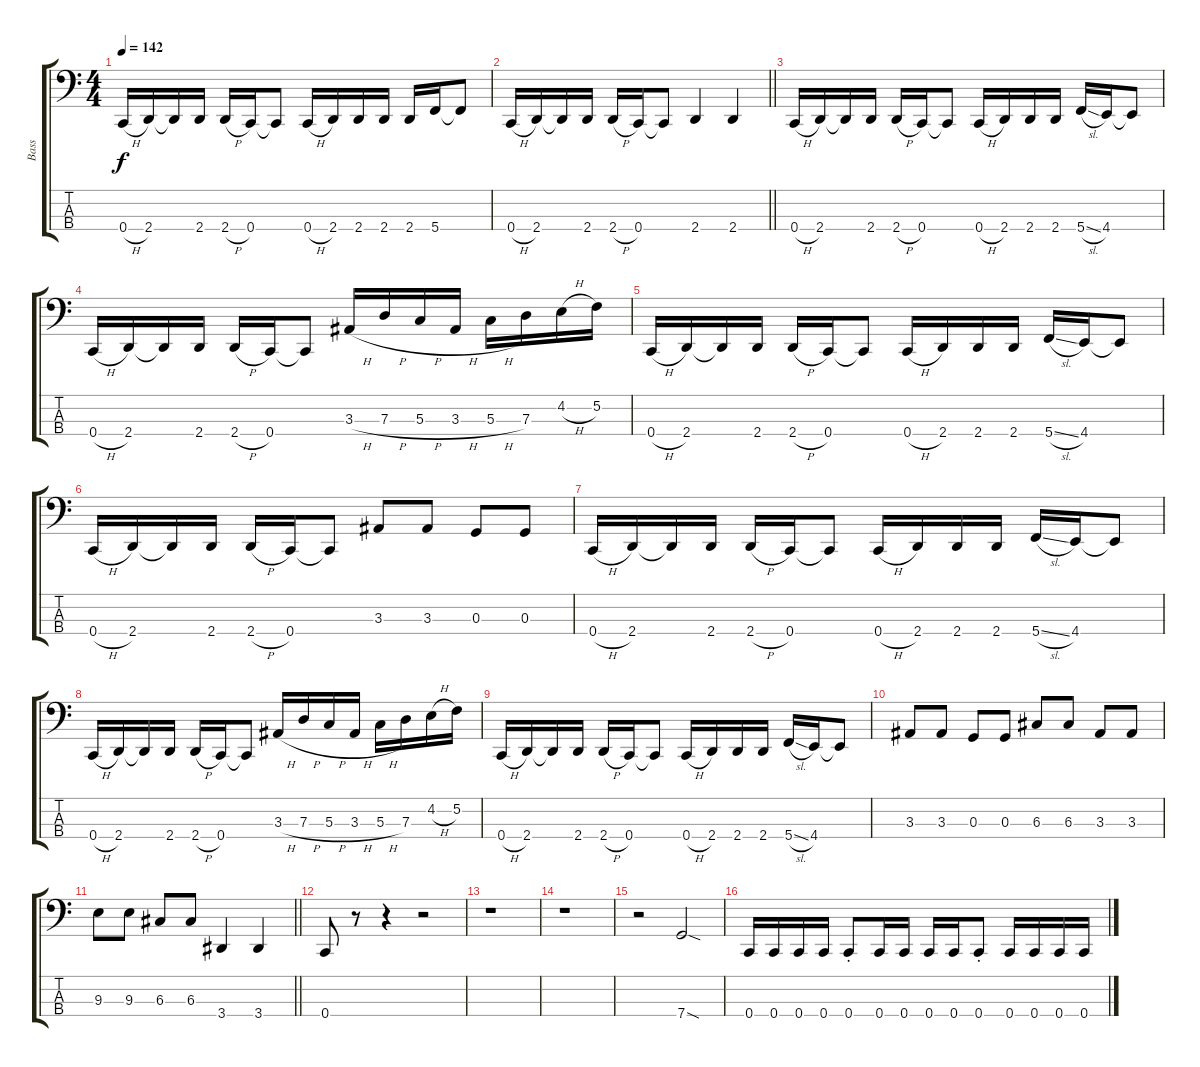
\track ("Bass" "Bass") {instrument slapbass1}
\staff {score tabs}
\tuning (F2 C2 G1 C1) {hide}
\ts (4 4)
\tempo 142
\clef f4
\ks c
0.4{h}.16{dy f} 2.4.16 2.4{t}.16 2.4.16 2.4{h}.16 0.4.16 0.4{t}.8 0.4{h}.16 2.4.16 2.4.16 2.4.16 2.4.16 5.4.16 5.4{t}.8 |
\barLineRight lightlight
0.4{h}.16 2.4.16 2.4{t}.16 2.4.16 2.4{h}.16 0.4.16 0.4{t}.8 2.4.4 2.4.4 |
0.4{h}.16 2.4.16 2.4{t}.16 2.4.16 2.4{h}.16 0.4.16 0.4{t}.8 0.4{h}.16 2.4.16 2.4.16 2.4.16 5.4{sl}.16 4.4.16 4.4{t}.8 |
0.4{h}.16 2.4.16 2.4{t}.16 2.4.16 2.4{h}.16 0.4.16 0.4{t}.8 3.3{h}.16 7.3{h}.16 5.3{h}.16 3.3{h}.16 5.3{h}.16 7.3.16 4.2{h}.16 5.2.16 |
0.4{h}.16 2.4.16 2.4{t}.16 2.4.16 2.4{h}.16 0.4.16 0.4{t}.8 0.4{h}.16 2.4.16 2.4.16 2.4.16 5.4{sl}.16 4.4.16 4.4{t}.8 |
0.4{h}.16 2.4.16 2.4{t}.16 2.4.16 2.4{h}.16 0.4.16 0.4{t}.8 3.3.8 3.3.8 0.3.8 0.3.8 |
0.4{h}.16 2.4.16 2.4{t}.16 2.4.16 2.4{h}.16 0.4.16 0.4{t}.8 0.4{h}.16 2.4.16 2.4.16 2.4.16 5.4{sl}.16 4.4.16 4.4{t}.8 |
0.4{h}.16 2.4.16 2.4{t}.16 2.4.16 2.4{h}.16 0.4.16 0.4{t}.8 3.3{h}.16 7.3{h}.16 5.3{h}.16 3.3{h}.16 5.3{h}.16 7.3.16 4.2{h}.16 5.2.16 |
0.4{h}.16 2.4.16 2.4{t}.16 2.4.16 2.4{h}.16 0.4.16 0.4{t}.8 0.4{h}.16 2.4.16 2.4.16 2.4.16 5.4{sl}.16 4.4.16 4.4{t}.8 |
3.3.8 3.3.8 0.3.8 0.3.8 6.3.8 6.3.8 3.3.8 3.3.8 |
\barLineRight lightlight
9.3.8 9.3.8 6.3.8 6.3.8 3.4.4 3.4.4 |
0.4.8 r.8 r.4 r.2 |
r.1 |
r.1 |
r.2 7.4{sod}.2 |
0.4.16 0.4.16 0.4.16 0.4.16 0.4{st}.8 0.4.16 0.4.16 0.4.16 0.4.16 0.4{st}.8 0.4.16 0.4.16 0.4.16 0.4.16
